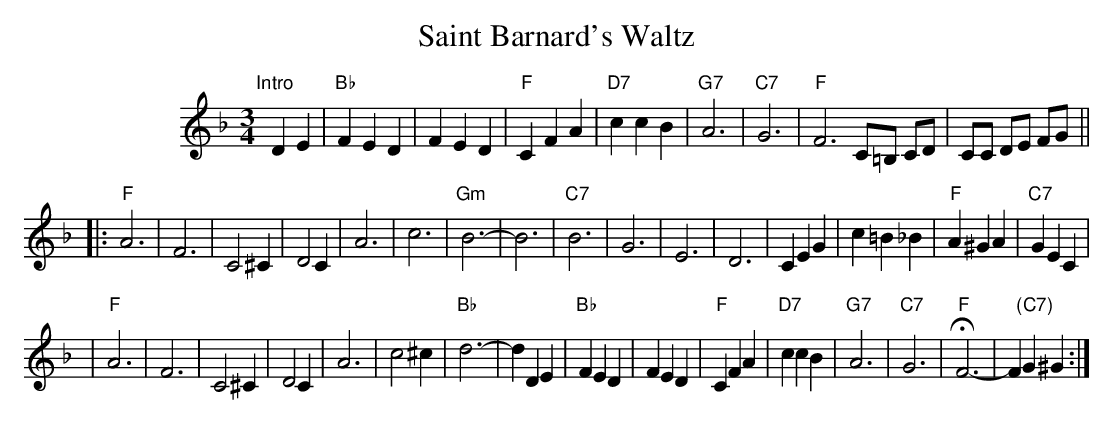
X:1
T: Saint Barnard's Waltz
M: 3/4
L: 1/4
K: F
"Intro"[|]\
DE | "Bb"FED | FED | "F"CFA | "D7"ccB | "G7"A3 | "C7"G3 | "F"F3 C/=B,/ C/D/ | C/C/ D/E/ F/G/ ||
|: "F"A3 | F3 | C2^C | D2C | A3 | c3 | "Gm"B3- | B3 \
| "C7"B3 | G3 | E3 | D3 | CEG | c=B_B | "F"A^GA | "C7"GEC |
| "F"A3 | F3 | C2^C | D2C | A3 | c2^c | "Bb"d3- | dDE \
| "Bb"FED | FED | "F"CFA | "D7"ccB | "G7"A3 | "C7"G3 | "F"HF3- | F"(C7)"G^G :|
